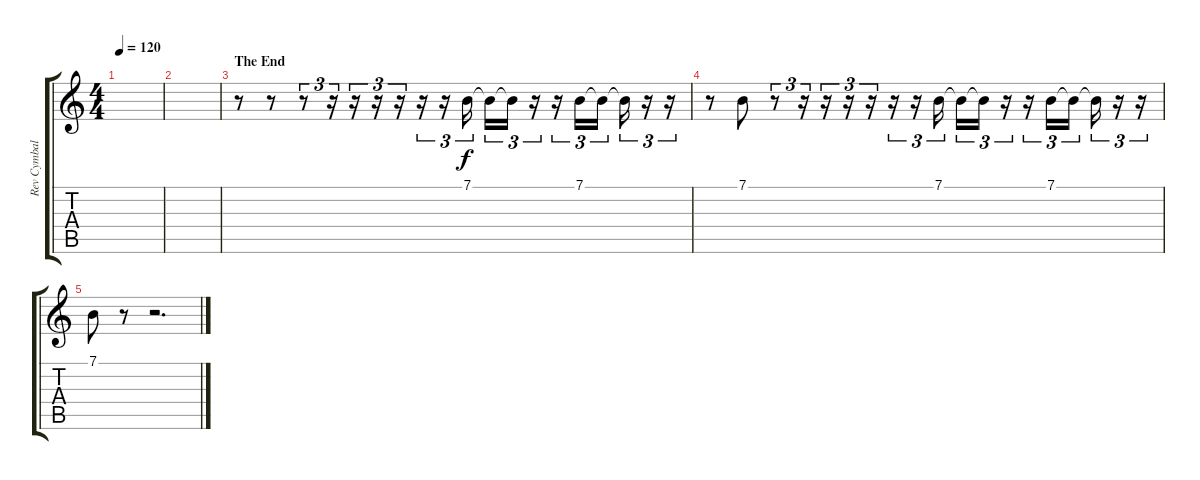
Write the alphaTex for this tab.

\track ("Rev Cymbal" "Rev Cymbal") {instrument reversecymbal}
\staff {score tabs}
\tuning (E4 B3 G3 D3 A2 E2) {hide}
\ts (4 4)
\tempo 120
\clef g2
\ks c
|
|
\section ("" "The End")
r.8 r.8 r.8{tu (3 2)} r.16{tu (3 2)} r.16{tu (3 2)} r.16{tu (3 2)} r.16{tu (3 2)} r.16{tu (3 2)} r.16{tu (3 2)} 7.1.16{tu (3 2)} 7.1{t}.16{tu (3 2)} 7.1{t}.16{tu (3 2)} r.16{tu (3 2)} r.16{tu (3 2)} 7.1.16{tu (3 2)} 7.1{t}.16{tu (3 2)} 7.1{t}.16{tu (3 2)} r.16{tu (3 2)} r.16{tu (3 2)} |
r.8 7.1.8 r.8{tu (3 2)} r.16{tu (3 2)} r.16{tu (3 2)} r.16{tu (3 2)} r.16{tu (3 2)} r.16{tu (3 2)} r.16{tu (3 2)} 7.1.16{tu (3 2)} 7.1{t}.16{tu (3 2)} 7.1{t}.16{tu (3 2)} r.16{tu (3 2)} r.16{tu (3 2)} 7.1.16{tu (3 2)} 7.1{t}.16{tu (3 2)} 7.1{t}.16{tu (3 2)} r.16{tu (3 2)} r.16{tu (3 2)} |
7.1.8 r.8 r.2{d}
